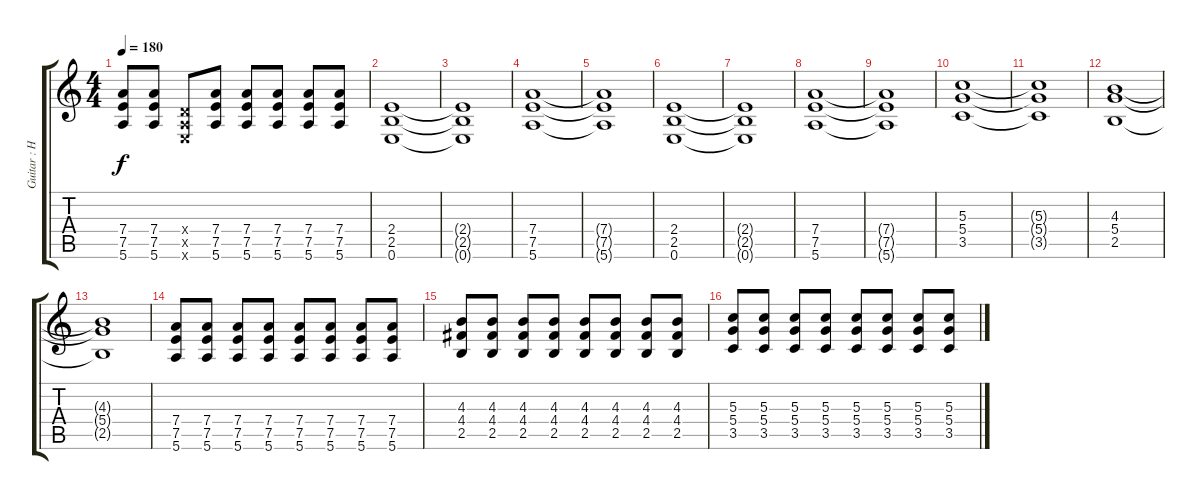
\track ("Guitar : Hirasawa Yui" "Guitar : H") {instrument distortionguitar}
\staff {score tabs}
\tuning (E4 B3 G3 D3 A2 E2) {hide}
\ts (4 4)
\tempo 180
\clef g2
\ks c
(7.4 7.5 5.6).8{dy f} (7.4 7.5 5.6).8 (0.4{x} 0.5{x} 0.6{x}).8 (7.4 7.5 5.6).8 (7.4 7.5 5.6).8 (7.4 7.5 5.6).8 (7.4 7.5 5.6).8 (7.4 7.5 5.6).8 |
(2.4 2.5 0.6).1 |
(2.4{t} 2.5{t} 0.6{t}).1 |
(7.4 7.5 5.6).1 |
(7.4{t} 7.5{t} 5.6{t}).1 |
(2.4 2.5 0.6).1 |
(2.4{t} 2.5{t} 0.6{t}).1 |
(7.4 7.5 5.6).1 |
(7.4{t} 7.5{t} 5.6{t}).1 |
(5.3 5.4 3.5).1 |
(5.3{t} 5.4{t} 3.5{t}).1 |
(4.3 5.4 2.5).1 |
(4.3{t} 5.4{t} 2.5{t}).1 |
(7.4 7.5 5.6).8 (7.4 7.5 5.6).8 (7.4 7.5 5.6).8 (7.4 7.5 5.6).8 (7.4 7.5 5.6).8 (7.4 7.5 5.6).8 (7.4 7.5 5.6).8 (7.4 7.5 5.6).8 |
(4.3 4.4 2.5).8 (4.3 4.4 2.5).8 (4.3 4.4 2.5).8 (4.3 4.4 2.5).8 (4.3 4.4 2.5).8 (4.3 4.4 2.5).8 (4.3 4.4 2.5).8 (4.3 4.4 2.5).8 |
(5.3 5.4 3.5).8 (5.3 5.4 3.5).8 (5.3 5.4 3.5).8 (5.3 5.4 3.5).8 (5.3 5.4 3.5).8 (5.3 5.4 3.5).8 (5.3 5.4 3.5).8 (5.3 5.4 3.5).8
